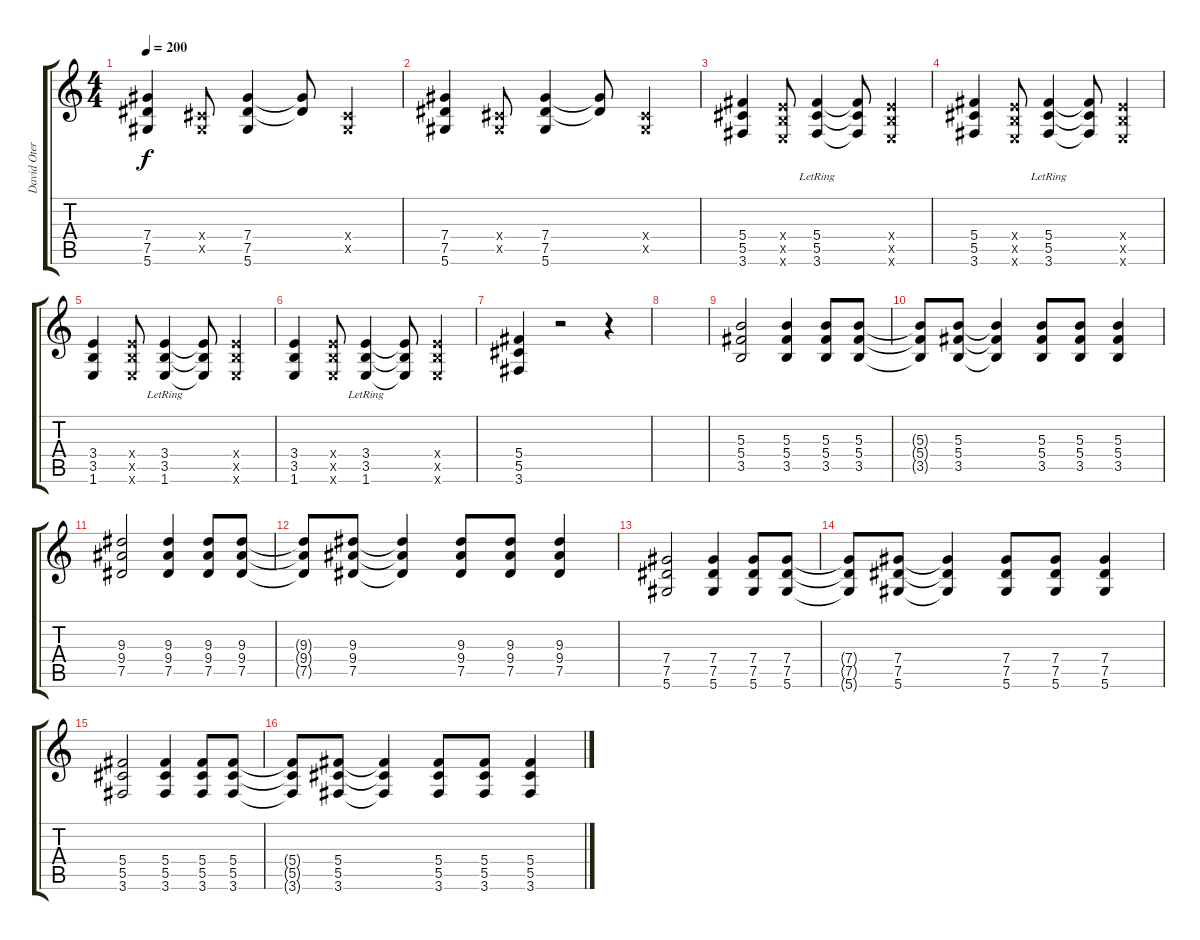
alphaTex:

\track ("David Otero" "David Oter") {instrument distortionguitar}
\staff {score tabs}
\tuning (Eb4 Bb3 Gb3 Db3 Ab2 Eb2) {hide}
\ts (4 4)
\tempo 200
\clef g2
\ks c
(7.4 7.5 5.6).4{dy f} (0.4{x} 0.5{x}).8 (7.4 7.5 5.6).4 (7.4{t} 7.5{t}).8 (0.4{x} 0.5{x}).4 |
(7.4 7.5 5.6).4 (0.4{x} 0.5{x}).8 (7.4 7.5 5.6).4 (7.4{t} 7.5{t}).8 (0.4{x} 0.5{x}).4 |
(5.4 5.5 3.6).4 (3.4{x} 3.5{x} 1.6{x}).8 (5.4{lr} 5.5{lr} 3.6{lr}).4 (5.4{t} 5.5{t} 3.6{t}).8 (3.4{x} 3.5{x} 1.6{x}).4 |
(5.4 5.5 3.6).4 (3.4{x} 3.5{x} 1.6{x}).8 (5.4{lr} 5.5{lr} 3.6{lr}).4 (5.4{t} 5.5{t} 3.6{t}).8 (3.4{x} 3.5{x} 1.6{x}).4 |
(3.4 3.5 1.6).4 (3.4{x} 3.5{x} 1.6{x}).8 (3.4{lr} 3.5{lr} 1.6{lr}).4 (3.4{t} 3.5{t} 1.6{t}).8 (3.4{x} 3.5{x} 1.6{x}).4 |
(3.4 3.5 1.6).4 (3.4{x} 3.5{x} 1.6{x}).8 (3.4{lr} 3.5{lr} 1.6{lr}).4 (3.4{t} 3.5{t} 1.6{t}).8 (3.4{x} 3.5{x} 1.6{x}).4 |
(5.4 5.5 3.6).4 r.2 r.4 |
|
(5.3 5.4 3.5).2 (5.3 5.4 3.5).4 (5.3 5.4 3.5).8 (5.3 5.4 3.5).8 |
(5.3{t} 5.4{t} 3.5{t}).8 (5.3 5.4 3.5).8 (5.3{t} 5.4{t} 3.5{t}).4 (5.3 5.4 3.5).8 (5.3 5.4 3.5).8 (5.3 5.4 3.5).4 |
(9.3 9.4 7.5).2 (9.3 9.4 7.5).4 (9.3 9.4 7.5).8 (9.3 9.4 7.5).8 |
(9.3{t} 9.4{t} 7.5{t}).8 (9.3 9.4 7.5).8 (9.3{t} 9.4{t} 7.5{t}).4 (9.3 9.4 7.5).8 (9.3 9.4 7.5).8 (9.3 9.4 7.5).4 |
(7.4 7.5 5.6).2 (7.4 7.5 5.6).4 (7.4 7.5 5.6).8 (7.4 7.5 5.6).8 |
(7.4{t} 7.5{t} 5.6{t}).8 (7.4 7.5 5.6).8 (7.4{t} 7.5{t} 5.6{t}).4 (7.4 7.5 5.6).8 (7.4 7.5 5.6).8 (7.4 7.5 5.6).4 |
(5.4 5.5 3.6).2 (5.4 5.5 3.6).4 (5.4 5.5 3.6).8 (5.4 5.5 3.6).8 |
(5.4{t} 5.5{t} 3.6{t}).8 (5.4 5.5 3.6).8 (5.4{t} 5.5{t} 3.6{t}).4 (5.4 5.5 3.6).8 (5.4 5.5 3.6).8 (5.4 5.5 3.6).4
